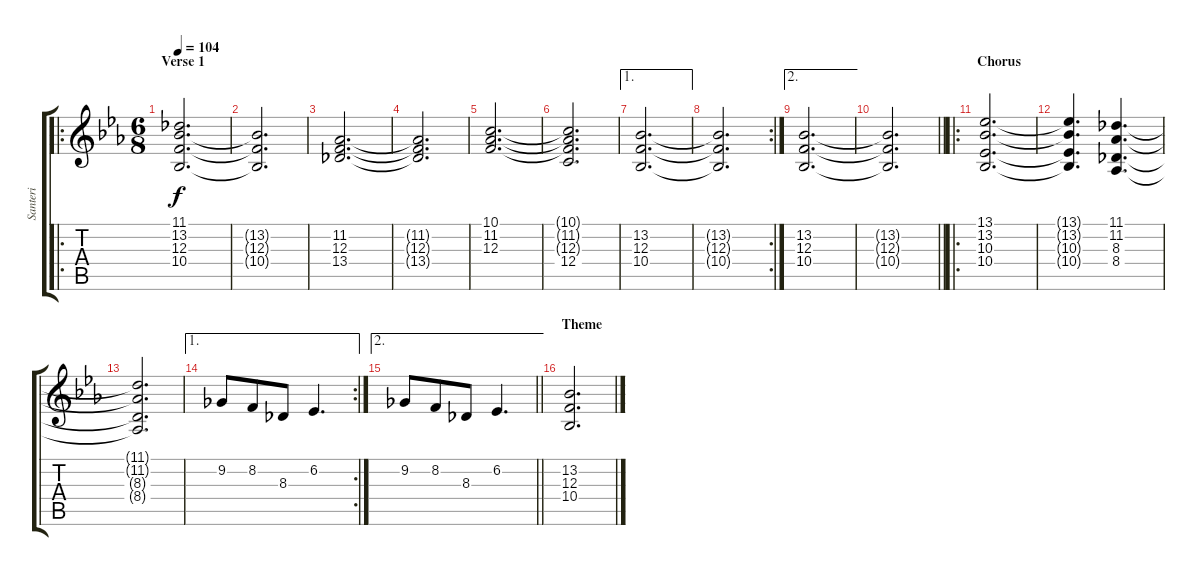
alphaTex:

\track ("Santeri" "Santeri") {instrument pad2warm}
\staff {score tabs}
\tuning (D4 A3 F3 C3 G2 D2) {hide}
\ro
\ts (6 8)
\section ("" "Verse 1")
\tempo 104
\clef g2
\ks eb
(11.1 13.2 12.3 10.4).2{d dy f} |
(13.2{t} 12.3{t} 10.4{t}).2{d} |
(11.2 12.3 13.4).2{d} |
(11.2{t} 12.3{t} 13.4{t}).2{d} |
(10.1 11.2 12.3).2{d} |
(10.1{t} 11.2{t} 12.3{t} 12.4).2{d} |
\ae 1
(13.2 12.3 10.4).2{d} |
\rc 2
(13.2{t} 12.3{t} 10.4{t}).2{d} |
\ae 2
(13.2 12.3 10.4).2{d} |
\barLineRight lightlight
(13.2{t} 12.3{t} 10.4{t}).2{d} |
\ro
\section ("" "Chorus")
(13.1 13.2 10.3 10.4).2{d} |
(13.1{t} 13.2{t} 10.3{t} 10.4{t}).4{d} (11.1 11.2 8.3 8.4).4{d} |
(11.1{t} 11.2{t} 8.3{t} 8.4{t}).2{d} |
\ae 1
\rc 2
9.2.8 8.2.8 8.3.8 6.2.4{d} |
\ae 2
\barLineRight lightlight
9.2.8 8.2.8 8.3.8 6.2.4{d} |
\section ("" "Theme")
(13.2 12.3 10.4).2{d}
